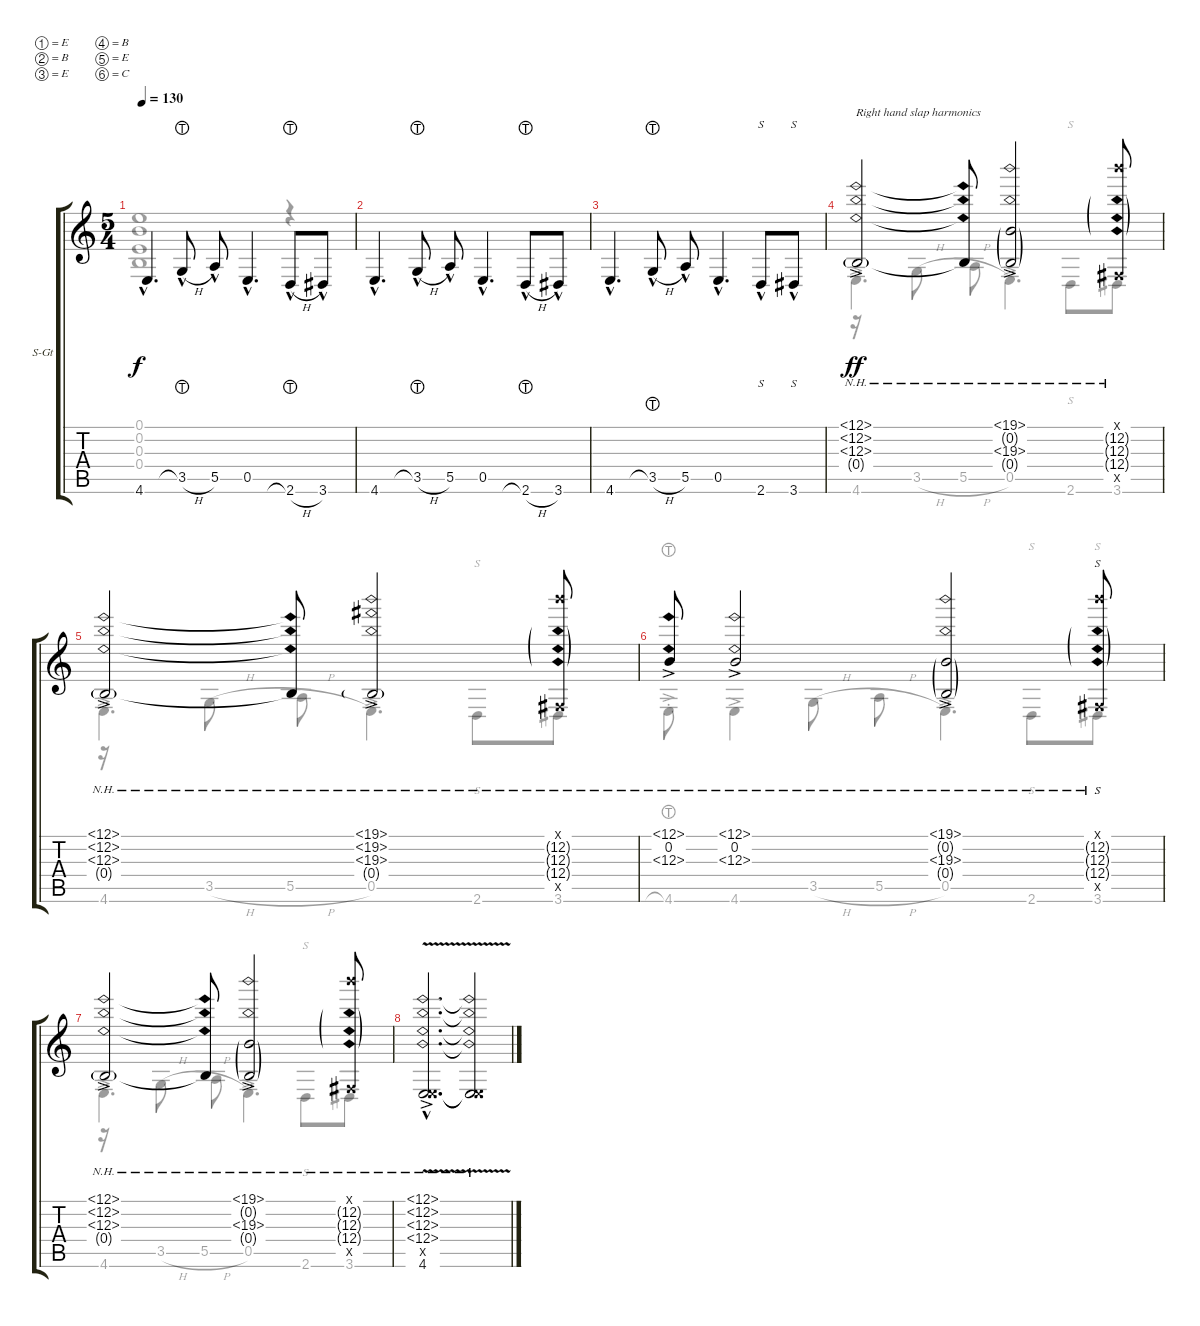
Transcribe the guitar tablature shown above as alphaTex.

\defaultSystemsLayout 4
\bracketExtendMode groupsimilarinstruments
\firstSystemTrackNameOrientation horizontal
\otherSystemsTrackNameOrientation horizontal
\track ("Steel Guitar" "S-Gt") {instrument acousticguitarsteel}
\staff {score tabs}
\tuning (E4 B3 E3 B2 E2 C2)
\voice
\ts (5 4)
\tempo 130
\clef g2
\ks c
4.6{hac}.4{d dy f} 3.5{h lht hac}.8 5.5{hac}.8 0.5{hac}.4{d} 2.6{h lht hac}.8 3.6{hac}.8 |
4.6{hac}.4{d} 3.5{h lht hac}.8 5.5{hac}.8 0.5{hac}.4{d} 2.6{h lht hac}.8 3.6{hac}.8 |
4.6{hac}.4{d} 3.5{h lht hac}.8 5.5{hac}.8 0.5{hac}.4{d} 2.6{hac}.8{s} 3.6{hac}.8{s} |
(12.1{nh ac} 12.2{nh ac} 12.3{nh ac} 0.4{g}).2{txt "Right hand slap harmonics" dy ff} (12.3{nh t} 12.2{nh t} 12.1{nh t} 0.4{t}).8 (19.1{nh ac} 0.2{g} 19.3{nh ac} 0.4{g}).2 (12.3{nh g} 12.2{nh g} 19.1{x} 12.4{nh g} 2.5{x}).8 |
(12.1{nh ac} 12.2{nh ac} 12.3{nh ac} 0.4{g}).2 (12.3{nh t} 12.2{nh t} 12.1{nh t} 0.4{t}).8 (19.1{nh ac} 19.2{nh ac} 19.3{nh ac} 0.4{g}).2 (12.3{nh g} 12.2{nh g} 19.1{x} 12.4{nh g} 2.5{x}).8 |
(12.1{nh ac} 0.2 12.3{nh ac}).8 (12.1{nh ac} 0.2 12.3{nh ac}).2 (19.1{nh ac} 0.2{g} 19.3{nh ac} 0.4{g}).2 (12.3{nh g} 12.2{nh g} 19.1{x} 12.4{nh g} 2.5{x}).8{s} |
(12.1{nh ac} 12.2{nh ac} 12.3{nh ac} 0.4{g}).2 (12.3{nh t} 12.2{nh t} 12.1{nh t} 0.4{t}).8 (19.1{nh ac} 0.2{g} 19.3{nh ac} 0.4{g}).2 (12.3{nh g} 12.2{nh g} 19.1{x} 12.4{nh g} 2.5{x}).8 |
(4.6{v ac} 0.5{x} 12.4{nh ac} 12.3{nh ac} 12.2{nh ac} 12.1{nh hac}).2{d} (12.1{nh t} 12.2{nh t} 12.4{nh t} 12.3{nh t} 4.6{t} 0.5{x t}).2
\voice
\clef g2
\ottava regular
\simile none
\ks c
(0.4{t} 0.3{t} 0.2{t} 0.1{t}).1{dy f} r.4 |
|
|
4.6{ac}.4{d dy ff} 3.5{h}.8 5.5{h}.8 0.5{ac}.4{d} 2.6.8{s} 3.6.8 |
4.6{ac}.4{d} 3.5{h}.8 5.5{h}.8 0.5{ac}.4{d} 2.6.8{s} 3.6.8 |
4.6{lht ac st}.8 4.6{ac}.4 3.5{h}.8 5.5{h}.8 0.5{ac}.4{d} 2.6.8{s} 3.6.8{s} |
4.6{ac}.4{d} 3.5{h}.8 5.5{h}.8 0.5{ac}.4{d} 2.6.8{s} 3.6.8 |
\voice
\clef g2
\ottava regular
\simile none
\ks c
|
|
|
r.16{dy ff} |
r.16 |
|
r.16{dy ff} |
\voice
\clef g2
\ottava regular
\simile none
\ks c
|
|
|
r.16{dy ff} |
r.16 |
|
r.16{dy ff} |
